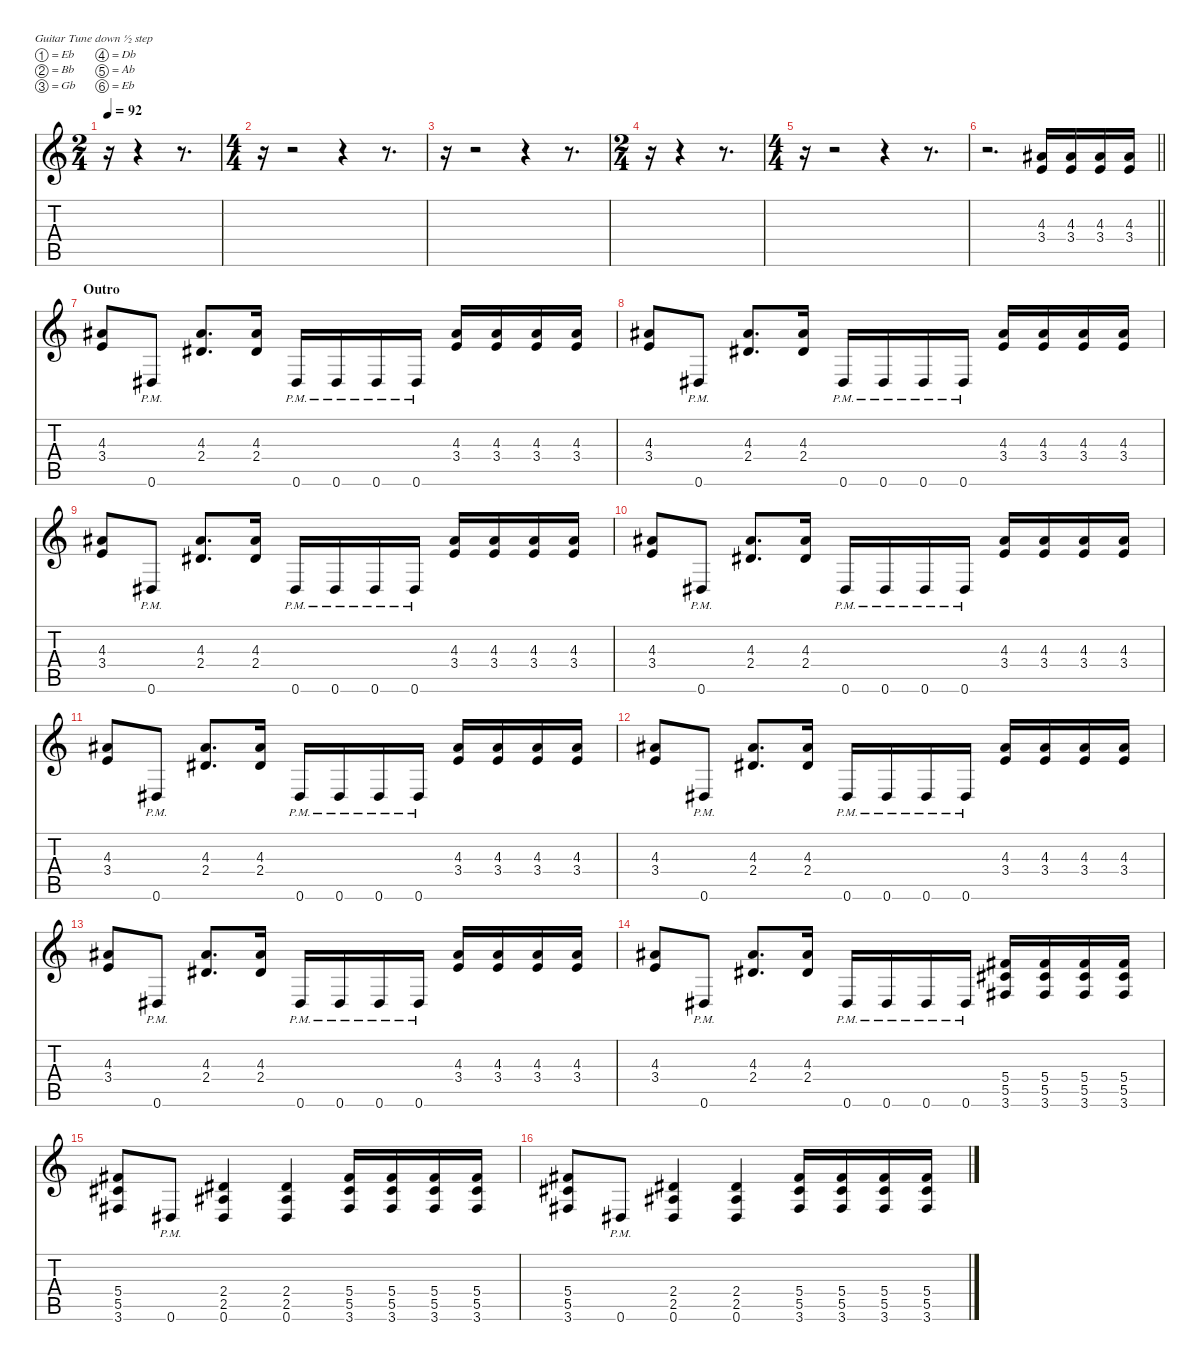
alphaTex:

\defaultSystemsLayout 4
\hideDynamics
\bracketExtendMode nobrackets
\singleTrackTrackNamePolicy hidden
\multiTrackTrackNamePolicy hidden
\otherSystemsTrackNameOrientation horizontal
\track ("Kirk" "dist.guit.") {instrument distortionguitar}
\staff {score tabs}
\tuning (Eb4 Bb3 Gb3 Db3 Ab2 Eb2)
\ts (2 4)
\beaming (8 2 2 2 2)
\tempo 92
\clef g2
\ks c
r.16{dy f beam Down} r.4{beam Down} r.8{d beam Down} |
\ts (4 4)
\beaming (8 2 2 2 2)
r.16{beam Down} r.2{beam Down} r.4{beam Down} r.8{d beam Down} |
r.16{beam Down} r.2{beam Down} r.4{beam Down} r.8{d beam Down} |
\ts (2 4)
\beaming (8 2 2 2 2)
r.16{beam Down} r.4{beam Down} r.8{d beam Down} |
\ts (4 4)
\beaming (8 2 2 2 2)
r.16{beam Down} r.2{beam Down} r.4{beam Down} r.8{d beam Down} |
\barLineRight lightlight
r.2{d beam Down} (4.3{acc #} 3.4).16{beam Up} (4.3{acc #} 3.4).16{beam Up} (4.3{acc #} 3.4).16{beam Up} (4.3{acc #} 3.4).16{beam Up} |
\section ("" "Outro")
(4.3{acc #} 3.4).8{beam Up} 0.6{pm acc #}.8{beam Up} (4.3{acc #} 2.4{acc #}).8{d beam Up} (4.3{acc #} 2.4{acc #}).16{beam Up} 0.6{pm acc #}.16{beam Up} 0.6{pm acc #}.16{beam Up} 0.6{pm acc #}.16{beam Up} 0.6{pm acc #}.16{beam Up} (4.3{acc #} 3.4).16{beam Up} (4.3{acc #} 3.4).16{beam Up} (4.3{acc #} 3.4).16{beam Up} (4.3{acc #} 3.4).16{beam Up} |
(4.3{acc #} 3.4).8{beam Up} 0.6{pm acc #}.8{beam Up} (4.3{acc #} 2.4{acc #}).8{d beam Up} (4.3{acc #} 2.4{acc #}).16{beam Up} 0.6{pm acc #}.16{beam Up} 0.6{pm acc #}.16{beam Up} 0.6{pm acc #}.16{beam Up} 0.6{pm acc #}.16{beam Up} (4.3{acc #} 3.4).16{beam Up} (4.3{acc #} 3.4).16{beam Up} (4.3{acc #} 3.4).16{beam Up} (4.3{acc #} 3.4).16{beam Up} |
(4.3{acc #} 3.4).8{beam Up} 0.6{pm acc #}.8{beam Up} (4.3{acc #} 2.4{acc #}).8{d beam Up} (4.3{acc #} 2.4{acc #}).16{beam Up} 0.6{pm acc #}.16{beam Up} 0.6{pm acc #}.16{beam Up} 0.6{pm acc #}.16{beam Up} 0.6{pm acc #}.16{beam Up} (4.3{acc #} 3.4).16{beam Up} (4.3{acc #} 3.4).16{beam Up} (4.3{acc #} 3.4).16{beam Up} (4.3{acc #} 3.4).16{beam Up} |
(4.3{acc #} 3.4).8{beam Up} 0.6{pm acc #}.8{beam Up} (4.3{acc #} 2.4{acc #}).8{d beam Up} (4.3{acc #} 2.4{acc #}).16{beam Up} 0.6{pm acc #}.16{beam Up} 0.6{pm acc #}.16{beam Up} 0.6{pm acc #}.16{beam Up} 0.6{pm acc #}.16{beam Up} (4.3{acc #} 3.4).16{beam Up} (4.3{acc #} 3.4).16{beam Up} (4.3{acc #} 3.4).16{beam Up} (4.3{acc #} 3.4).16{beam Up} |
(4.3{acc #} 3.4).8{beam Up} 0.6{pm acc #}.8{beam Up} (4.3{acc #} 2.4{acc #}).8{d beam Up} (4.3{acc #} 2.4{acc #}).16{beam Up} 0.6{pm acc #}.16{beam Up} 0.6{pm acc #}.16{beam Up} 0.6{pm acc #}.16{beam Up} 0.6{pm acc #}.16{beam Up} (4.3{acc #} 3.4).16{beam Up} (4.3{acc #} 3.4).16{beam Up} (4.3{acc #} 3.4).16{beam Up} (4.3{acc #} 3.4).16{beam Up} |
(4.3{acc #} 3.4).8{beam Up} 0.6{pm acc #}.8{beam Up} (4.3{acc #} 2.4{acc #}).8{d beam Up} (4.3{acc #} 2.4{acc #}).16{beam Up} 0.6{pm acc #}.16{beam Up} 0.6{pm acc #}.16{beam Up} 0.6{pm acc #}.16{beam Up} 0.6{pm acc #}.16{beam Up} (4.3{acc #} 3.4).16{beam Up} (4.3{acc #} 3.4).16{beam Up} (4.3{acc #} 3.4).16{beam Up} (4.3{acc #} 3.4).16{beam Up} |
(4.3{acc #} 3.4).8{beam Up} 0.6{pm acc #}.8{beam Up} (4.3{acc #} 2.4{acc #}).8{d beam Up} (4.3{acc #} 2.4{acc #}).16{beam Up} 0.6{pm acc #}.16{beam Up} 0.6{pm acc #}.16{beam Up} 0.6{pm acc #}.16{beam Up} 0.6{pm acc #}.16{beam Up} (4.3{acc #} 3.4).16{beam Up} (4.3{acc #} 3.4).16{beam Up} (4.3{acc #} 3.4).16{beam Up} (4.3{acc #} 3.4).16{beam Up} |
(4.3{acc #} 3.4).8{beam Up} 0.6{pm acc #}.8{beam Up} (4.3{acc #} 2.4{acc #}).8{d beam Up} (4.3{acc #} 2.4{acc #}).16{beam Up} 0.6{pm acc #}.16{beam Up} 0.6{pm acc #}.16{beam Up} 0.6{pm acc #}.16{beam Up} 0.6{pm acc #}.16{beam Up} (5.4{acc #} 5.5{acc #} 3.6{acc #}).16{beam Up} (5.4{acc #} 5.5{acc #} 3.6{acc #}).16{beam Up} (5.4{acc #} 5.5{acc #} 3.6{acc #}).16{beam Up} (5.4{acc #} 5.5{acc #} 3.6{acc #}).16{beam Up} |
(5.4{acc #} 5.5{acc #} 3.6{acc #}).8{beam Up} 0.6{pm acc #}.8{beam Up} (2.4{acc #} 2.5{acc #} 0.6{acc #}).4{beam Up} (2.4{acc #} 2.5{acc #} 0.6{acc #}).4{beam Up} (5.4{acc #} 5.5{acc #} 3.6{acc #}).16{beam Up} (5.4{acc #} 5.5{acc #} 3.6{acc #}).16{beam Up} (5.4{acc #} 5.5{acc #} 3.6{acc #}).16{beam Up} (5.4{acc #} 5.5{acc #} 3.6{acc #}).16{beam Up} |
(5.4{acc #} 5.5{acc #} 3.6{acc #}).8{beam Up} 0.6{pm acc #}.8{beam Up} (2.4{acc #} 2.5{acc #} 0.6{acc #}).4{beam Up} (2.4{acc #} 2.5{acc #} 0.6{acc #}).4{beam Up} (5.4{acc #} 5.5{acc #} 3.6{acc #}).16{beam Up} (5.4{acc #} 5.5{acc #} 3.6{acc #}).16{beam Up} (5.4{acc #} 5.5{acc #} 3.6{acc #}).16{beam Up} (5.4{acc #} 5.5{acc #} 3.6{acc #}).16{beam Up}
